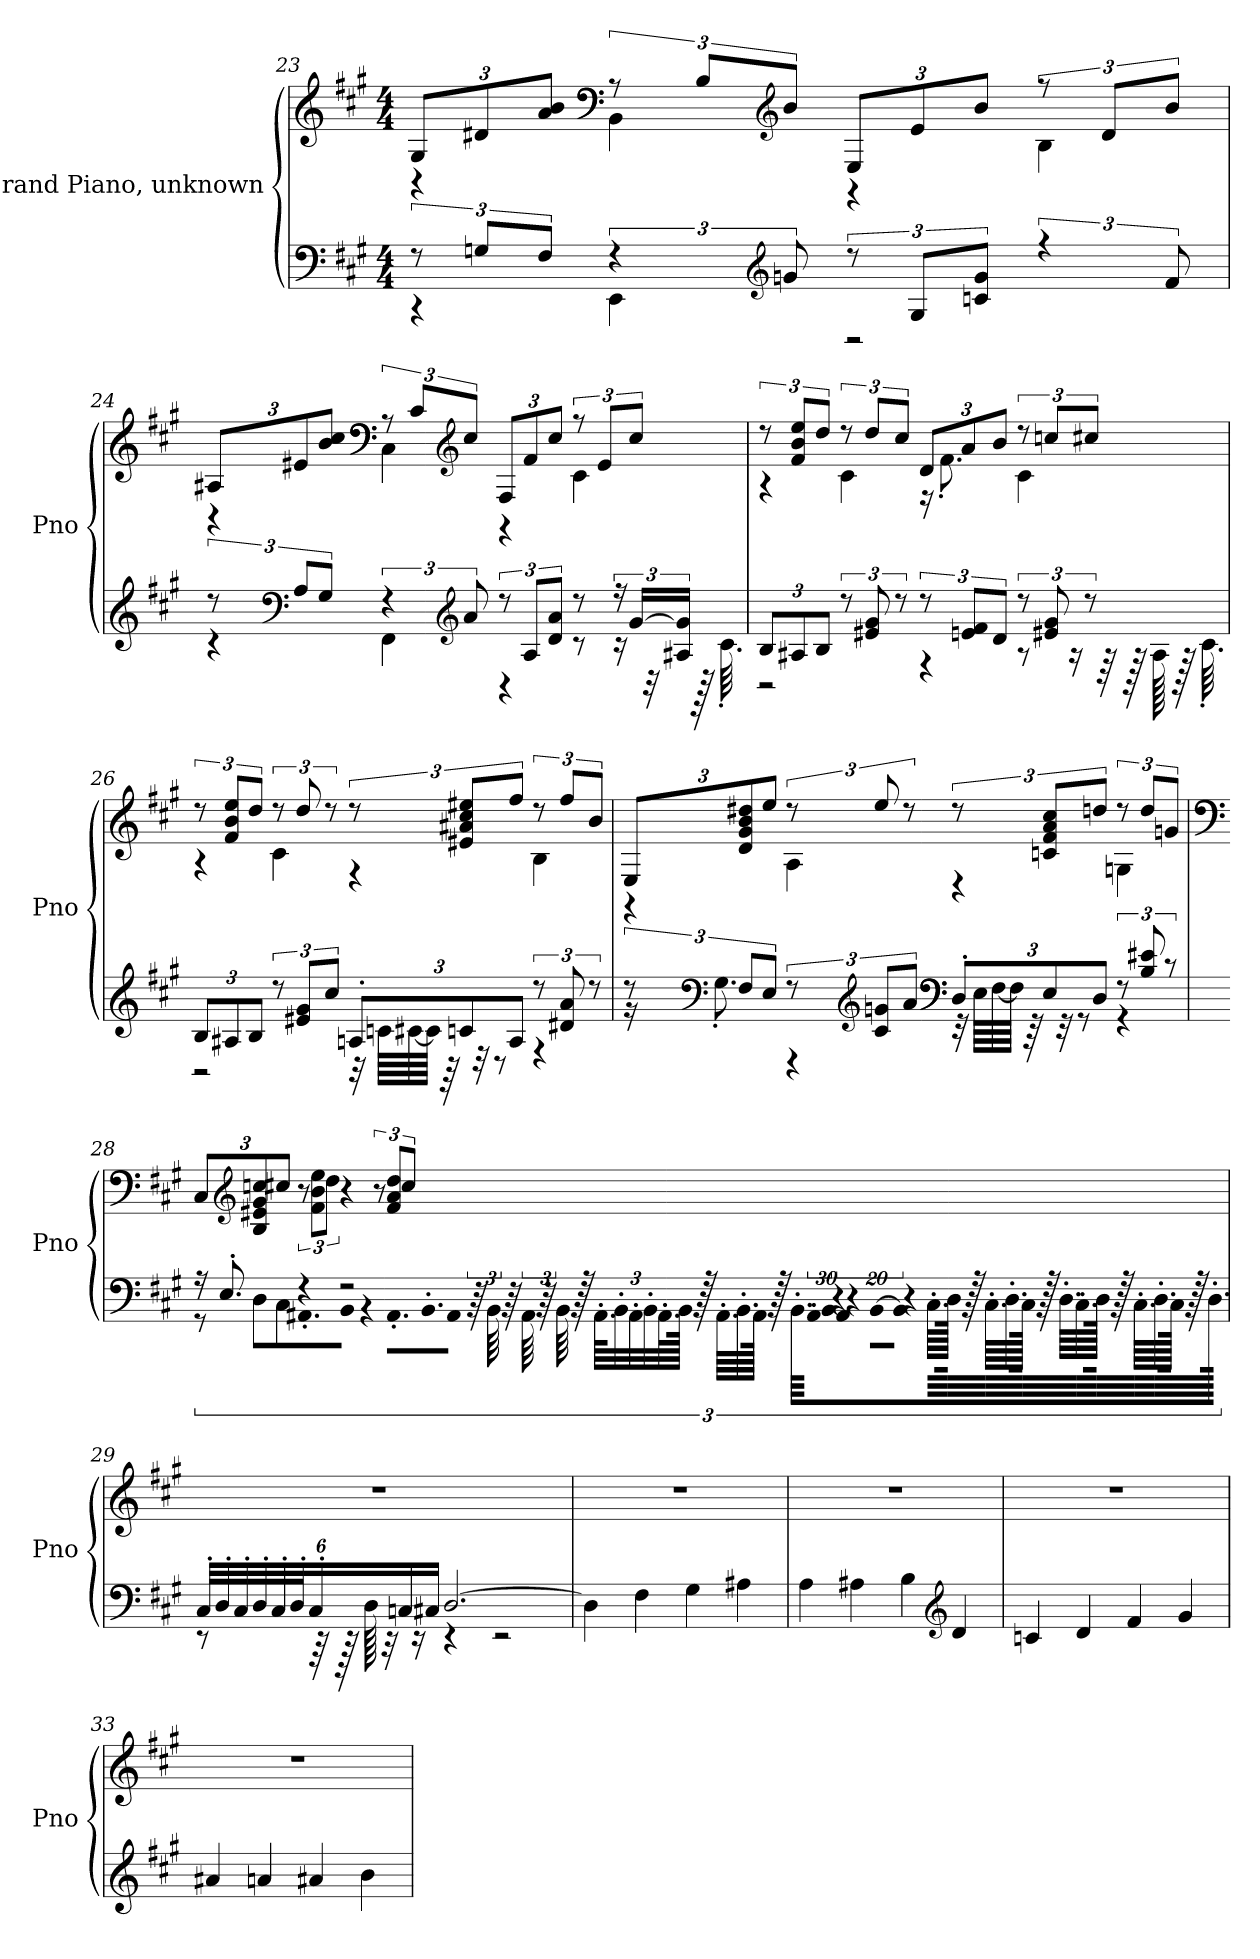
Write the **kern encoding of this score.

**kern	**kern
*part1	*part1
*staff2	*staff1
*I"Grand Piano, unknown	*
*I'Pno	*
!!LO:LB:g=z
*clefF4	*clefG2
*k[f#c#g#]	*k[f#c#g#]
*M4/4	*M4/4
=23	=23
*^	*
*	*	*Xbrackettup
*	*	*^
12r	4r	12G#/L	4r
12Gn/L	.	12d#X/	.
12F#/J	.	12a/ 12b/J	.
*	*	*clefF4	*
*	*	*brackettup	*
6r	4EE\	12r	4BB\
.	.	12B/L	.
*clefG2	*	*clefG2	*
12gn/	.	12b/J	.
*	*	*Xbrackettup	*
12r	2r	12E/L	4r
12G/L	.	12e/	.
12cn/ 12g/J	.	12b/J	.
*	*	*brackettup	*
6r	.	12r	4B\
.	.	12d#/L	.
12f#/	.	12b/J	.
!!LO:LB:g=z	!!
=24	=24	=24	=24
*	*	*Xbrackettup	*
12r	4r	12A#X/L	4r
*clefF4	*	*	*
12A/L	.	12e#X/	.
12G#/J	.	12b/ 12cc#/J	.
*	*	*clefF4	*
*	*	*brackettup	*
6r	4FF#\	12r	4C#\
.	.	12c#/L	.
*clefG2	*	*clefG2	*
12a/	.	12cc#/J	.
*	*	*Xbrackettup	*
12r	4r	12F#/L	4r
12A/L	.	12f#/	.
12d/ 12a/J	.	12cc#/J	.
*	*	*brackettup	*
8r	8r	12r	4c#\
.	.	12e#/L	.
24r	16r	.	.
[24g#/LL	.	12cc#/J	.
.	32r	.	.
24A#X/ 24g#/]JJ	.	.	.
.	128r	.	.
.	64.c#'\	.	.
!!LO:LB:g=z	!!
=25	=25	=25	=25
*Xbrackettup	*	*	*
12B/L	2r	12r	4r
12A#X/	.	12f#/ 12b/ 12ee/L	.
12B/J	.	12dd/J	.
*brackettup	*	*	*
12r	.	12r	4c#\
12e#X/ 12g#/	.	12dd/L	.
12r	.	12cc#/J	.
*	*	*Xbrackettup	*
12r	4r	12d/L	16r
.	.	.	8.f#'\
12en/ 12f#/L	.	12a/	.
12d/J	.	12b/J	.
*	*	*brackettup	*
12r	8r	12r	4c#\
12e#X/ 12g#/	.	12ccn/L	.
.	16r	.	.
12r	.	12cc#X/J	.
.	64r	.	.
.	128r	.	.
.	128A#\	.	.
.	128r	.	.
.	64.c#'\	.	.
!!LO:PB:g=z	!!
=26	=26	=26	=26
*Xbrackettup	*	*	*
12B/L	2r	12r	4r
12A#X/	.	12f#/ 12b/ 12ee/L	.
12B/J	.	12dd/J	.
*brackettup	*	*	*
12r	.	12r	4c#\
12e#X/ 12g#/L	.	12dd/	.
12cc#/J	.	12r	.
*Xbrackettup	*	*	*
12An'/L	32r	12r	4r
.	64cn\LLLL	.	.
.	[64c#X\	.	.
.	64c#\JJJJ]	.	.
.	64r	.	.
12cn/	.	12e#X/ 12a#X/ 12cc#/ 12ee#X/L	.
.	32r	.	.
.	8r	.	.
12A/J	.	12ff#/J	.
*brackettup	*	*	*
12r	4r	12r	4B\
12d#X/ 12a/	.	12ff#/L	.
12r	.	12b/J	.
!!LO:LB:g=z	!!
=27	=27	=27	=27
*	*	*Xbrackettup	*
12r	16r	12E/L	4r
*clefF4	*	*	*
.	8.G#'\	.	.
12F#/L	.	12d/ 12g#/ 12b/ 12dd#X/	.
12E/J	.	12ee/J	.
*	*	*brackettup	*
12r	4r	12r	4A\
*clefG2	*	*	*
12c#/ 12gn/L	.	12ee/	.
12a/J	.	12r	.
*clefF4	*	*	*
*Xbrackettup	*	*	*
12D'/L	32r	12r	4r
.	64E\LLLL	.	.
.	[64F#\	.	.
.	64F#\JJJJ]	.	.
.	64r	.	.
12E/	.	12cn/ 12f#/ 12a/ 12cc#/L	.
.	32r	.	.
.	8r	.	.
12D/J	.	12ddn/J	.
*brackettup	*	*	*
12r	4r	12r	4Gn\
12B/ 12e#X/	.	12dd/L	.
12r	.	12gn/J	.
*	*	*v	*v
!!LO:LB:g=z
=28	=28	=28
*	*	*clefF4
*	*	*Xbrackettup
16r	12r	12C#/L
8.E'/	.	.
*	*	*clefG2
.	12D\L	12B/ 12e#X/ 12g#/ 12ccn/
.	12C#\	12cc#X/J
*	*	*brackettup
4r	64.AA#X'\LLL	12r
.	128BB\JJJJk	.
.	128r	.
.	64.AA#'\LLLL	.
.	64.BB'\	.
.	.	12f#\ 12b\ 12ee\L
.	128AA#\JJJJk	.
.	96r	.
.	96BB\	.
.	96r	.
.	96AA#\	.
.	96r	.
.	96BB\	.
.	128r	.
.	64.AA#'\KLLL	.
.	.	12dd\J
*	*Xbrackettup	*
.	48BB'\	.
.	48AA#'\	.
.	48BB'\	.
2r	64.AA#'\L	4r
.	128BB\JJJJk	.
.	128r	.
.	64.AA#'\LLLL	.
.	64.BB'\	.
.	128AA#\JJJJk	.
.	128r	.
.	64.BB'\LLLL	.
*	*brackettup	*
!	!LO:N:vis=64	!
.	960%17AA#'\	.
!	!LO:N:vis=64	!
.	960%17BB\JJJJ	.
!	!LO:N:vis=128	!
.	1920%17r	.
!	!LO:N:vis=128%9	!
.	640%17AA#\	.
!	!LO:N:vis=128	!
.	1920%17r	.
!	!LO:N:vis=256	!
.	[1920%17BB\KLLLL	.
!	!LO:N:vis=128%9	!
.	640%17BB\JJJJ]	.
!	!LO:N:vis=128	!
.	1920%17r	.
.	64.C#'\LLLL	.
.	.	12r
.	128D\JJJJk	.
.	128r	.
.	64.C#'\LLLL	.
.	64.D'\	.
.	.	12f#/ 12a/ 12dd/L
.	128C#\JJJJk	.
.	128r	.
.	64.D'\LLLL	.
.	64.C#'\	.
.	128D\JJJJk	.
.	128r	.
.	64.C#'\LLLL	.
.	.	12cc#/J
.	64.D'\	.
.	128C#\JJJJk	.
.	128r	.
.	64.D'\	.
.	960ryy	.
!!LO:LB:g=z
=29	=29	=29
*Xbrackettup	*	*
48C#'/LLL	8r	1r
48D'/	.	.
48C#'/	.	.
48D'/	.	.
48C#'/	.	.
48D'/J	.	.
24C#'/	64r	.
.	128r	.
.	128D\	.
.	32r	.
24Cn/	.	.
.	16r	.
24C#X/JJ	.	.
[2.D/	4r	.
.	2r	.
*v	*v	*
=30	=30
4D\]	1r
4F#\	.
4G#\	.
4A#X\	.
=31	=31
4A\	1r
4A#X\	.
4B\	.
*clefG2	*
4d/	.
=32	=32
4cn/	1r
4d/	.
4f#/	.
4g#/	.
=33	=33
4a#X/	1r
4an/	.
4a#X/	.
4b\	.
=	=
*-	*-
